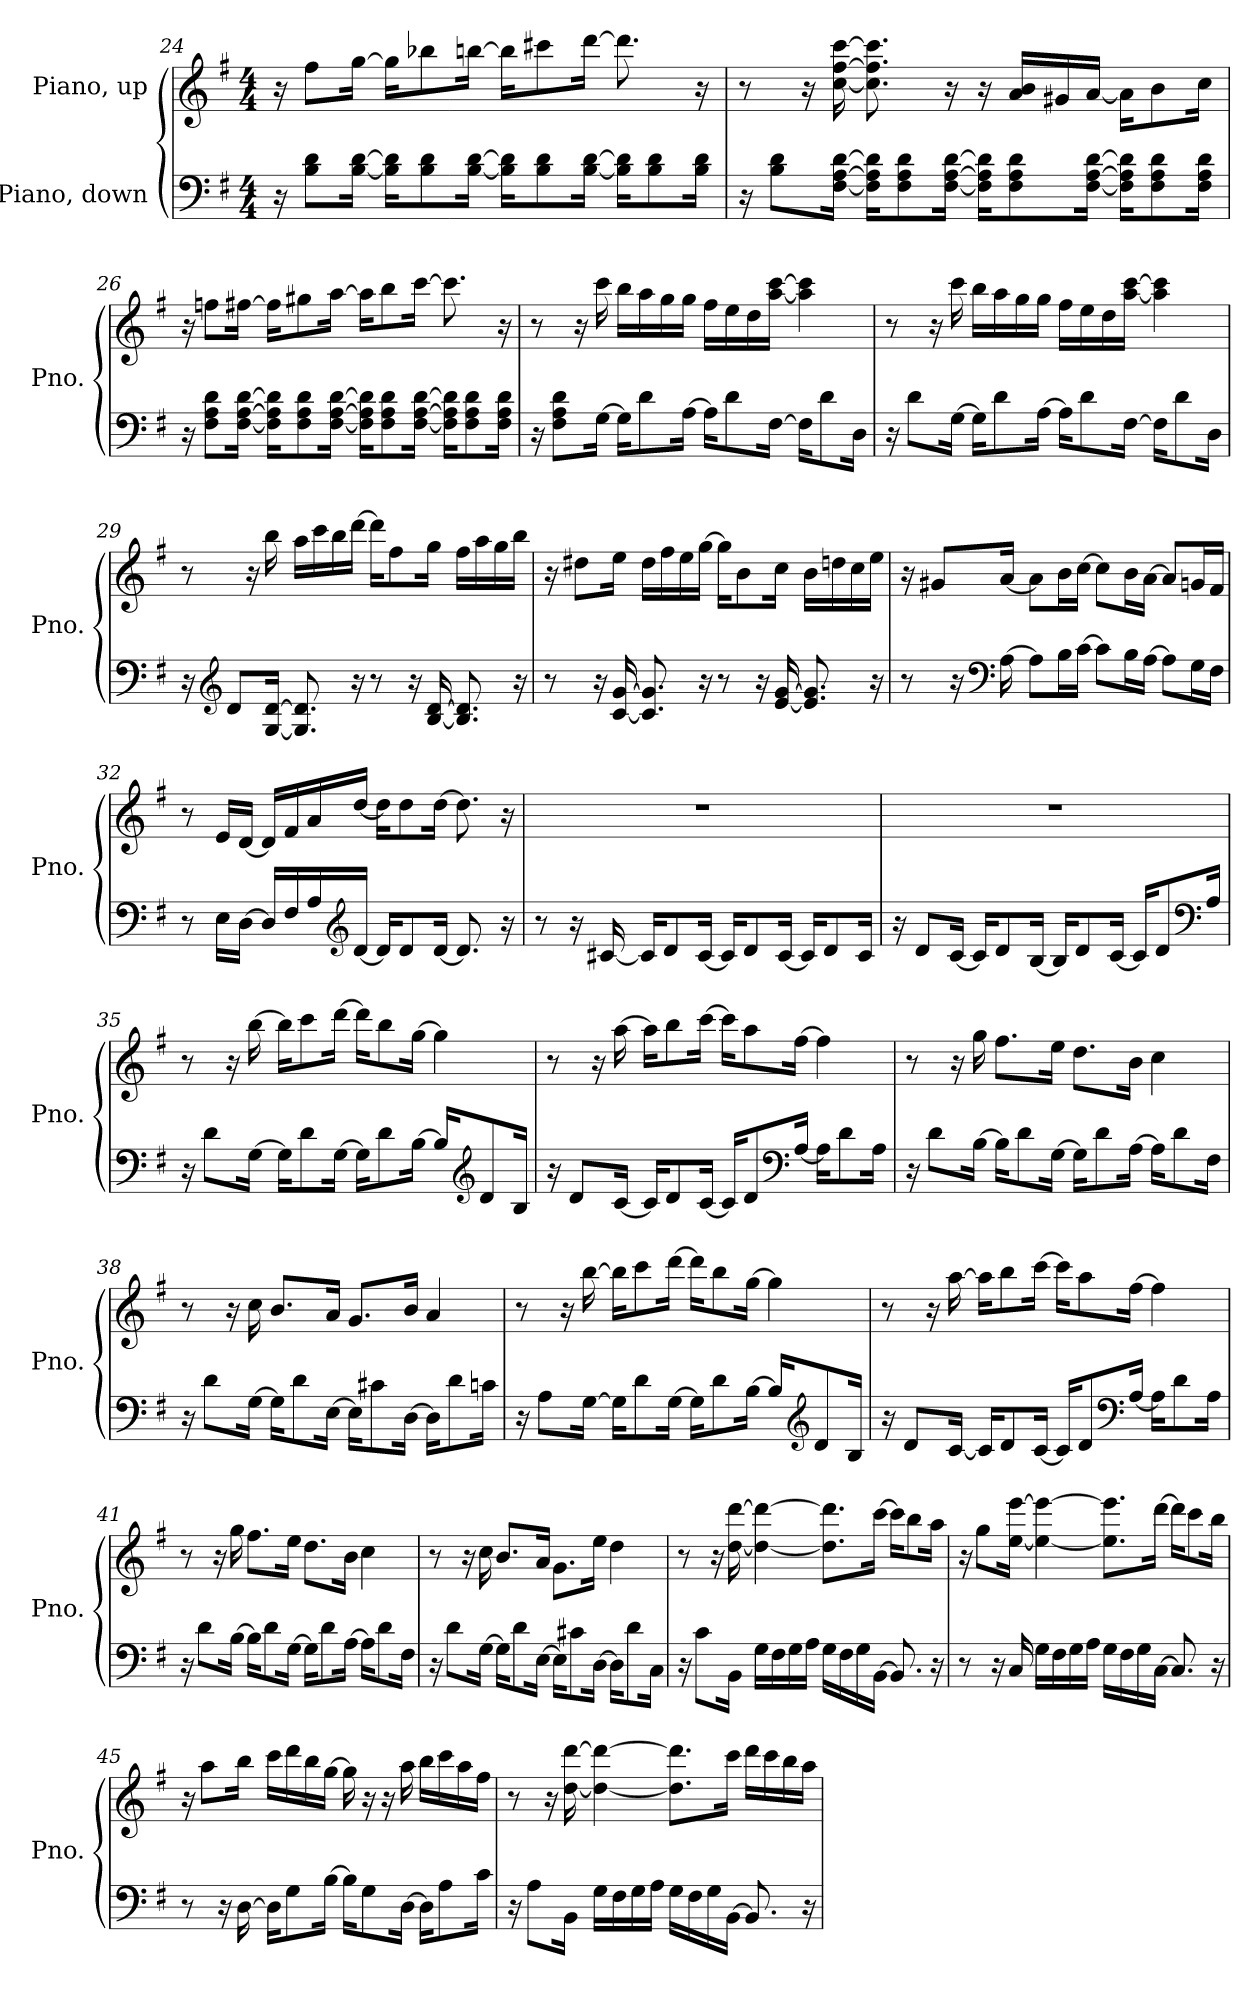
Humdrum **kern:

**kern	**kern
*part2	*part1
*staff2	*staff1
*I"Piano, down	*I"Piano, up
*I'Pno.	*I'Pno.
*clefF4	*clefG2
*k[f#]	*k[f#]
*M4/4	*M4/4
=24	=24
16r	16r
8B\ 8d\L	8ff#\L
[16B\ [16d\Jk	[16gg\Jk
16B\] 16d\]KL	16gg\KL]
8B\ 8d\	8bb-X\
[16B\ [16d\Jk	[16bbn\Jk
16B\] 16d\]KL	16bb\KL]
8B\ 8d\	8ccc#X\
[16B\ [16d\Jk	[16ddd\Jk
16B\] 16d\]KL	8.ddd\]
8B\ 8d\	.
16B\ 16d\Jk	16r
!!LO:LB:g=z
=25	=25
16r	8r
8B\ 8d\L	.
.	16r
[16F#\ [16A\ [16d\Jk	[16cc\ [16ff#\ [16ccc\
16F#\] 16A\] 16d\]KL	8.cc\] 8.ff#\] 8.ccc\]
8F#\ 8A\ 8d\	.
[16F#\ [16A\ [16d\Jk	16r
16F#\] 16A\] 16d\]KL	16r
8F#\ 8A\ 8d\	16a/ 16b/LL
.	16g#X/
[16F#\ [16A\ [16d\Jk	[16a/JJ
16F#\] 16A\] 16d\]KL	16a\KL]
8F#\ 8A\ 8d\	8b\
16F#\ 16A\ 16d\Jk	16cc\Jk
=26	=26
16r	16r
8F#\ 8A\ 8d\L	8ffn\L
[16F#\ [16A\ [16d\Jk	[16ff#X\Jk
16F#\] 16A\] 16d\]KL	16ff#\KL]
8F#\ 8A\ 8d\	8gg#X\
[16F#\ [16A\ [16d\Jk	[16aa\Jk
16F#\] 16A\] 16d\]KL	16aa\KL]
8F#\ 8A\ 8d\	8bb\
[16F#\ [16A\ [16d\Jk	[16ccc\Jk
16F#\] 16A\] 16d\]KL	8.ccc\]
8F#\ 8A\ 8d\	.
16F#\ 16A\ 16d\Jk	16r
!!LO:LB:g=z
=27	=27
16r	8r
8F#\ 8A\ 8d\L	.
.	16r
[16G\Jk	16ccc\
16G\KL]	16bb\LL
8d\	16aa\
.	16gg\
[16A\Jk	16gg\JJ
16A\KL]	16ff#\LL
8d\	16ee\
.	16dd\
[16F#\Jk	[16aa\ [16ccc\JJ
16F#\KL]	4aa\] 4ccc\]
8d\	.
16D\Jk	.
=28	=28
16r	8r
8d\L	.
.	16r
[16G\Jk	16ccc\
16G\KL]	16bb\LL
8d\	16aa\
.	16gg\
[16A\Jk	16gg\JJ
16A\KL]	16ff#\LL
8d\	16ee\
.	16dd\
[16F#\Jk	[16aa\ [16ccc\JJ
16F#\KL]	4aa\] 4ccc\]
8d\	.
16D\Jk	.
!!LO:PB:g=z
=29	=29
16r	8r
*clefG2	*
8d/L	.
.	16r
[16G/ [16d/Jk	16bb\
8.G/] 8.d/]	16aa\LL
.	16ccc\
.	16bb\
16r	[16ddd\JJ
8r	16ddd\KL]
.	8ff#\
16r	.
[16B/ [16d/	16gg\Jk
8.B/] 8.d/]	16ff#\LL
.	16aa\
.	16gg\
16r	16bb\JJ
=30	=30
8r	16r
.	8dd#X\L
16r	.
[16c/ [16g/	16ee\Jk
8.c/] 8.g/]	16dd#\LL
.	16ff#\
.	16ee\
16r	[16gg\JJ
8r	16gg\KL]
.	8b\
16r	.
[16e/ [16g/	16cc\Jk
8.e/] 8.g/]	16b\LL
.	16ddn\
.	16cc\
16r	16ee\JJ
!!LO:LB:g=z
=31	=31
8r	16r
.	8g#X/L
16r	.
*clefF4	*
[16A\	[16a/Jk
8A\L]	8a\L]
16B\L	16b\L
[16c\JJ	[16cc\JJ
8c\L]	8cc\L]
16B\L	16b\L
[16A\JJ	[16a\JJ
8A\L]	8a/L]
16G\L	16gn/L
16F#\JJ	16f#/JJ
=32	=32
8r	8r
16E\LL	16e/LL
[16D\JJ	[16d/JJ
16D/LL]	16d/LL]
16F#/	16f#/
16A/	16a/
*clefG2	*
[16d/JJ	[16dd/JJ
16d/KL]	16dd\KL]
8d/	8dd\
[16d/Jk	[16dd\Jk
8.d/]	8.dd\]
16r	16r
!!LO:LB:g=z
=33	=33
8r	1r
16r	.
[16c#X/	.
16c#/KL]	.
8d/	.
[16c#/Jk	.
16c#/KL]	.
8d/	.
[16c#/Jk	.
16c#/KL]	.
8d/	.
16c#/Jk	.
=34	=34
16r	1r
8d/L	.
[16c/Jk	.
16c/KL]	.
8d/	.
[16B/Jk	.
16B/KL]	.
8d/	.
[16c/Jk	.
16c/KL]	.
8d/	.
*clefF4	*
16A/Jk	.
!!LO:LB:g=z
=35	=35
16r	8r
8d\L	.
.	16r
[16G\Jk	[16bb\
16G\KL]	16bb\KL]
8d\	8ccc\
[16G\Jk	[16ddd\Jk
16G\KL]	16ddd\KL]
8d\	8bb\
[16B\Jk	[16gg\Jk
16B/KL]	4gg\]
*clefG2	*
8d/	.
16B/Jk	.
=36	=36
16r	8r
8d/L	.
.	16r
[16c/Jk	[16aa\
16c/KL]	16aa\KL]
8d/	8bb\
[16c/Jk	[16ccc\Jk
16c/KL]	16ccc\KL]
8d/	8aa\
*clefF4	*
[16A/Jk	[16ff#\Jk
16A\KL]	4ff#\]
8d\	.
16A\Jk	.
!!LO:LB:g=z
=37	=37
16r	8r
8d\L	.
.	16r
[16B\Jk	16gg\
16B\KL]	8.ff#\L
8d\	.
[16G\Jk	16ee\Jk
16G\KL]	8.dd\L
8d\	.
[16A\Jk	16b\Jk
16A\KL]	4cc\
8d\	.
16F#\Jk	.
=38	=38
16r	8r
8d\L	.
.	16r
[16G\Jk	16cc\
16G\KL]	8.b/L
8d\	.
[16E\Jk	16a/Jk
16E\KL]	8.g/L
8c#X\	.
[16D\Jk	16b/Jk
16D\KL]	4a/
8d\	.
16cn\Jk	.
=39	=39
16r	8r
8A\L	.
.	16r
[16G\Jk	[16bb\
16G\KL]	16bb\KL]
8d\	8ccc\
[16G\Jk	[16ddd\Jk
16G\KL]	16ddd\KL]
8d\	8bb\
[16B\Jk	[16gg\Jk
16B/KL]	4gg\]
*clefG2	*
8d/	.
16B/Jk	.
!!LO:LB:g=z
=40	=40
16r	8r
8d/L	.
.	16r
[16c/Jk	[16aa\
16c/KL]	16aa\KL]
8d/	8bb\
[16c/Jk	[16ccc\Jk
16c/KL]	16ccc\KL]
8d/	8aa\
*clefF4	*
[16A/Jk	[16ff#\Jk
16A\KL]	4ff#\]
8d\	.
16A\Jk	.
=41	=41
16r	8r
8d\L	.
.	16r
[16B\Jk	16gg\
16B\KL]	8.ff#\L
8d\	.
[16G\Jk	16ee\Jk
16G\KL]	8.dd\L
8d\	.
[16A\Jk	16b\Jk
16A\KL]	4cc\
8d\	.
16F#\Jk	.
=42	=42
16r	8r
8d\L	.
.	16r
[16G\Jk	16cc\
16G\KL]	8.b/L
8d\	.
[16E\Jk	16a/Jk
16E\KL]	8.g\L
8c#X\	.
[16D\Jk	16ee\Jk
16D\KL]	4dd\
8d\	.
16C\Jk	.
!!LO:PB:g=z
=43	=43
16r	8r
8c\L	.
.	16r
16BB\Jk	[16dd\ [16ddd\
16G\LL	4dd\_ 4ddd\_
16F#\	.
16G\	.
16A\JJ	.
16G\LL	8.dd\] 8.ddd\]L
16F#\	.
16G\	.
[16BB\JJ	[16ccc\Jk
8.BB/]	16ccc\KL]
.	8bb\
16r	16aa\Jk
=44	=44
8r	16r
.	8gg\L
16r	.
16C/	[16ee\ [16eee\Jk
16G\LL	4ee\_ 4eee\_
16F#\	.
16G\	.
16A\JJ	.
16G\LL	8.ee\] 8.eee\]L
16F#\	.
16G\	.
[16C\JJ	[16ddd\Jk
8.C/]	16ddd\KL]
.	8ccc\
16r	16bb\Jk
!!LO:LB:g=z
=45	=45
8r	16r
.	8aa\L
16r	.
[16D\	16bb\Jk
16D\KL]	16ccc\LL
8G\	16ddd\
.	16bb\
[16B\Jk	[16gg\JJ
16B\KL]	16gg\]
8G\	16r
.	16r
[16D\Jk	16aa\
16D\KL]	16bb\LL
8A\	16ccc\
.	16aa\
16c\Jk	16ff#\JJ
=46	=46
16r	8r
8A\L	.
.	16r
16BB\Jk	[16dd\ [16ddd\
16G\LL	4dd\_ 4ddd\_
16F#\	.
16G\	.
16A\JJ	.
16G\LL	8.dd\] 8.ddd\]L
16F#\	.
16G\	.
[16BB\JJ	16ccc\Jk
8.BB/]	16ddd\LL
.	16ccc\
.	16bb\
16r	16aa\JJ
=	=
*-	*-
